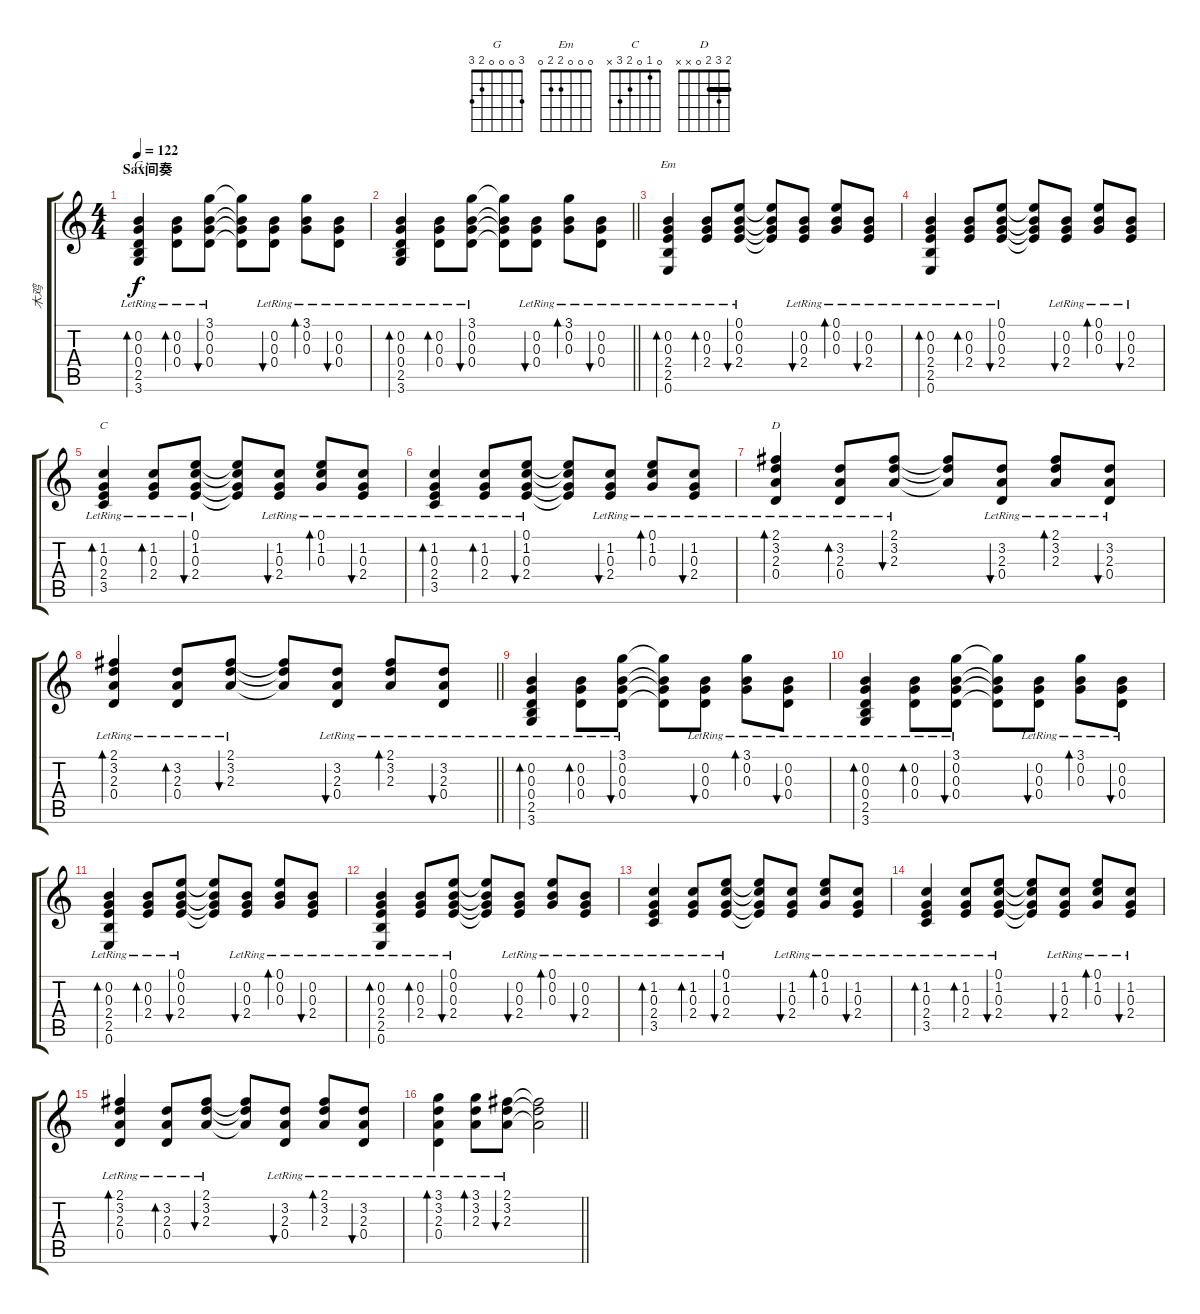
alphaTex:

\track ("木鸡" "木鸡") {instrument acousticguitarsteel}
\staff {score tabs}
\tuning (E4 B3 G3 D3 A2 E2) {hide}
\chord ("G" 3 0 0 0 2 3)
\chord ("Em" 0 0 0 2 2 0)
\chord ("C" 0 1 0 2 3 x)
\chord ("D" 2 3 2 0 x x) {barre 2}
\ts (4 4)
\section ("" "Sax间奏")
\tempo 122
\clef g2
\ks c
(0.2{lr} 0.3{lr} 0.4{lr} 2.5{lr} 3.6{lr}).4{bd 30 ch "G" dy f} (0.2{lr} 0.3{lr} 0.4{lr}).8{bd 30} (3.1{lr} 0.2{lr} 0.3{lr} 0.4{lr}).8{bu 30} (3.1{t} 0.2{t} 0.3{t} 0.4{t}).8 (0.2{lr} 0.3{lr} 0.4{lr}).8{bu 30} (3.1{lr} 0.2{lr} 0.3{lr}).8{bd 30} (0.2{lr} 0.3{lr} 0.4{lr}).8{bu 30} |
\barLineRight lightlight
(0.2{lr} 0.3{lr} 0.4{lr} 2.5{lr} 3.6{lr}).4{bd 30} (0.2{lr} 0.3{lr} 0.4{lr}).8{bd 30} (3.1{lr} 0.2{lr} 0.3{lr} 0.4{lr}).8{bu 30} (3.1{t} 0.2{t} 0.3{t} 0.4{t}).8 (0.2{lr} 0.3{lr} 0.4{lr}).8{bu 30} (3.1{lr} 0.2{lr} 0.3{lr}).8{bd 30} (0.2{lr} 0.3{lr} 0.4{lr}).8{bu 30} |
(0.2{lr} 0.3{lr} 2.4{lr} 2.5{lr} 0.6{lr}).4{bd 30 ch "Em"} (0.2{lr} 0.3{lr} 2.4{lr}).8{bd 30} (0.1{lr} 0.2{lr} 0.3{lr} 2.4{lr}).8{bu 30} (0.1{t} 0.2{t} 0.3{t} 2.4{t}).8 (0.2{lr} 0.3{lr} 2.4{lr}).8{bu 30} (0.1{lr} 0.2{lr} 0.3{lr}).8{bd 30} (0.2{lr} 0.3{lr} 2.4{lr}).8{bu 30} |
(0.2{lr} 0.3{lr} 2.4{lr} 2.5{lr} 0.6{lr}).4{bd 30} (0.2{lr} 0.3{lr} 2.4{lr}).8{bd 30} (0.1{lr} 0.2{lr} 0.3{lr} 2.4{lr}).8{bu 30} (0.1{t} 0.2{t} 0.3{t} 2.4{t}).8 (0.2{lr} 0.3{lr} 2.4{lr}).8{bu 30} (0.1{lr} 0.2{lr} 0.3{lr}).8{bd 30} (0.2{lr} 0.3{lr} 2.4{lr}).8{bu 30} |
(1.2{lr} 0.3{lr} 2.4{lr} 3.5{lr}).4{bd 30 ch "C"} (1.2{lr} 0.3{lr} 2.4{lr}).8{bd 30} (0.1{lr} 1.2{lr} 0.3{lr} 2.4{lr}).8{bu 30} (0.1{t} 1.2{t} 0.3{t} 2.4{t}).8 (1.2{lr} 0.3{lr} 2.4{lr}).8{bu 30} (0.1{lr} 1.2{lr} 0.3{lr}).8{bd 30} (1.2{lr} 0.3{lr} 2.4{lr}).8{bu 30} |
(1.2{lr} 0.3{lr} 2.4{lr} 3.5{lr}).4{bd 30} (1.2{lr} 0.3{lr} 2.4{lr}).8{bd 30} (0.1{lr} 1.2{lr} 0.3{lr} 2.4{lr}).8{bu 30} (0.1{t} 1.2{t} 0.3{t} 2.4{t}).8 (1.2{lr} 0.3{lr} 2.4{lr}).8{bu 30} (0.1{lr} 1.2{lr} 0.3{lr}).8{bd 30} (1.2{lr} 0.3{lr} 2.4{lr}).8{bu 30} |
(2.1{lr} 3.2{lr} 2.3{lr} 0.4{lr}).4{bd 30 ch "D"} (3.2{lr} 2.3{lr} 0.4{lr}).8{bd 30} (2.1{lr} 3.2{lr} 2.3{lr}).8{bu 30} (2.1{t} 3.2{t} 2.3{t}).8 (3.2{lr} 2.3{lr} 0.4{lr}).8{bu 30} (2.1{lr} 3.2{lr} 2.3{lr}).8{bd 30} (3.2{lr} 2.3{lr} 0.4{lr}).8{bu 30} |
\barLineRight lightlight
(2.1{lr} 3.2{lr} 2.3{lr} 0.4{lr}).4{bd 30} (3.2{lr} 2.3{lr} 0.4{lr}).8{bd 30} (2.1{lr} 3.2{lr} 2.3{lr}).8{bu 30} (2.1{t} 3.2{t} 2.3{t}).8 (3.2{lr} 2.3{lr} 0.4{lr}).8{bu 30} (2.1{lr} 3.2{lr} 2.3{lr}).8{bd 30} (3.2{lr} 2.3{lr} 0.4{lr}).8{bu 30} |
(0.2{lr} 0.3{lr} 0.4{lr} 2.5{lr} 3.6{lr}).4{bd 30} (0.2{lr} 0.3{lr} 0.4{lr}).8{bd 30} (3.1{lr} 0.2{lr} 0.3{lr} 0.4{lr}).8{bu 30} (3.1{t} 0.2{t} 0.3{t} 0.4{t}).8 (0.2{lr} 0.3{lr} 0.4{lr}).8{bu 30} (3.1{lr} 0.2{lr} 0.3{lr}).8{bd 30} (0.2{lr} 0.3{lr} 0.4{lr}).8{bu 30} |
(0.2{lr} 0.3{lr} 0.4{lr} 2.5{lr} 3.6{lr}).4{bd 30} (0.2{lr} 0.3{lr} 0.4{lr}).8{bd 30} (3.1{lr} 0.2{lr} 0.3{lr} 0.4{lr}).8{bu 30} (3.1{t} 0.2{t} 0.3{t} 0.4{t}).8 (0.2{lr} 0.3{lr} 0.4{lr}).8{bu 30} (3.1{lr} 0.2{lr} 0.3{lr}).8{bd 30} (0.2{lr} 0.3{lr} 0.4{lr}).8{bu 30} |
(0.2{lr} 0.3{lr} 2.4{lr} 2.5{lr} 0.6{lr}).4{bd 30} (0.2{lr} 0.3{lr} 2.4{lr}).8{bd 30} (0.1{lr} 0.2{lr} 0.3{lr} 2.4{lr}).8{bu 30} (0.1{t} 0.2{t} 0.3{t} 2.4{t}).8 (0.2{lr} 0.3{lr} 2.4{lr}).8{bu 30} (0.1{lr} 0.2{lr} 0.3{lr}).8{bd 30} (0.2{lr} 0.3{lr} 2.4{lr}).8{bu 30} |
(0.2{lr} 0.3{lr} 2.4{lr} 2.5{lr} 0.6{lr}).4{bd 30} (0.2{lr} 0.3{lr} 2.4{lr}).8{bd 30} (0.1{lr} 0.2{lr} 0.3{lr} 2.4{lr}).8{bu 30} (0.1{t} 0.2{t} 0.3{t} 2.4{t}).8 (0.2{lr} 0.3{lr} 2.4{lr}).8{bu 30} (0.1{lr} 0.2{lr} 0.3{lr}).8{bd 30} (0.2{lr} 0.3{lr} 2.4{lr}).8{bu 30} |
(1.2{lr} 0.3{lr} 2.4{lr} 3.5{lr}).4{bd 30} (1.2{lr} 0.3{lr} 2.4{lr}).8{bd 30} (0.1{lr} 1.2{lr} 0.3{lr} 2.4{lr}).8{bu 30} (0.1{t} 1.2{t} 0.3{t} 2.4{t}).8 (1.2{lr} 0.3{lr} 2.4{lr}).8{bu 30} (0.1{lr} 1.2{lr} 0.3{lr}).8{bd 30} (1.2{lr} 0.3{lr} 2.4{lr}).8{bu 30} |
(1.2{lr} 0.3{lr} 2.4{lr} 3.5{lr}).4{bd 30} (1.2{lr} 0.3{lr} 2.4{lr}).8{bd 30} (0.1{lr} 1.2{lr} 0.3{lr} 2.4{lr}).8{bu 30} (0.1{t} 1.2{t} 0.3{t} 2.4{t}).8 (1.2{lr} 0.3{lr} 2.4{lr}).8{bu 30} (0.1{lr} 1.2{lr} 0.3{lr}).8{bd 30} (1.2{lr} 0.3{lr} 2.4{lr}).8{bu 30} |
(2.1{lr} 3.2{lr} 2.3{lr} 0.4{lr}).4{bd 30} (3.2{lr} 2.3{lr} 0.4{lr}).8{bd 30} (2.1{lr} 3.2{lr} 2.3{lr}).8{bu 30} (2.1{t} 3.2{t} 2.3{t}).8 (3.2{lr} 2.3{lr} 0.4{lr}).8{bu 30} (2.1{lr} 3.2{lr} 2.3{lr}).8{bd 30} (3.2{lr} 2.3{lr} 0.4{lr}).8{bu 30} |
\barLineRight lightlight
(3.1{lr} 3.2{lr} 2.3{lr} 0.4{lr}).4{bd 30} (3.1{lr} 3.2{lr} 2.3{lr}).8{bd 60} (2.1{lr} 3.2{lr} 2.3{lr}).8{bu 60} (2.1{t} 3.2{t} 2.3{t}).2
